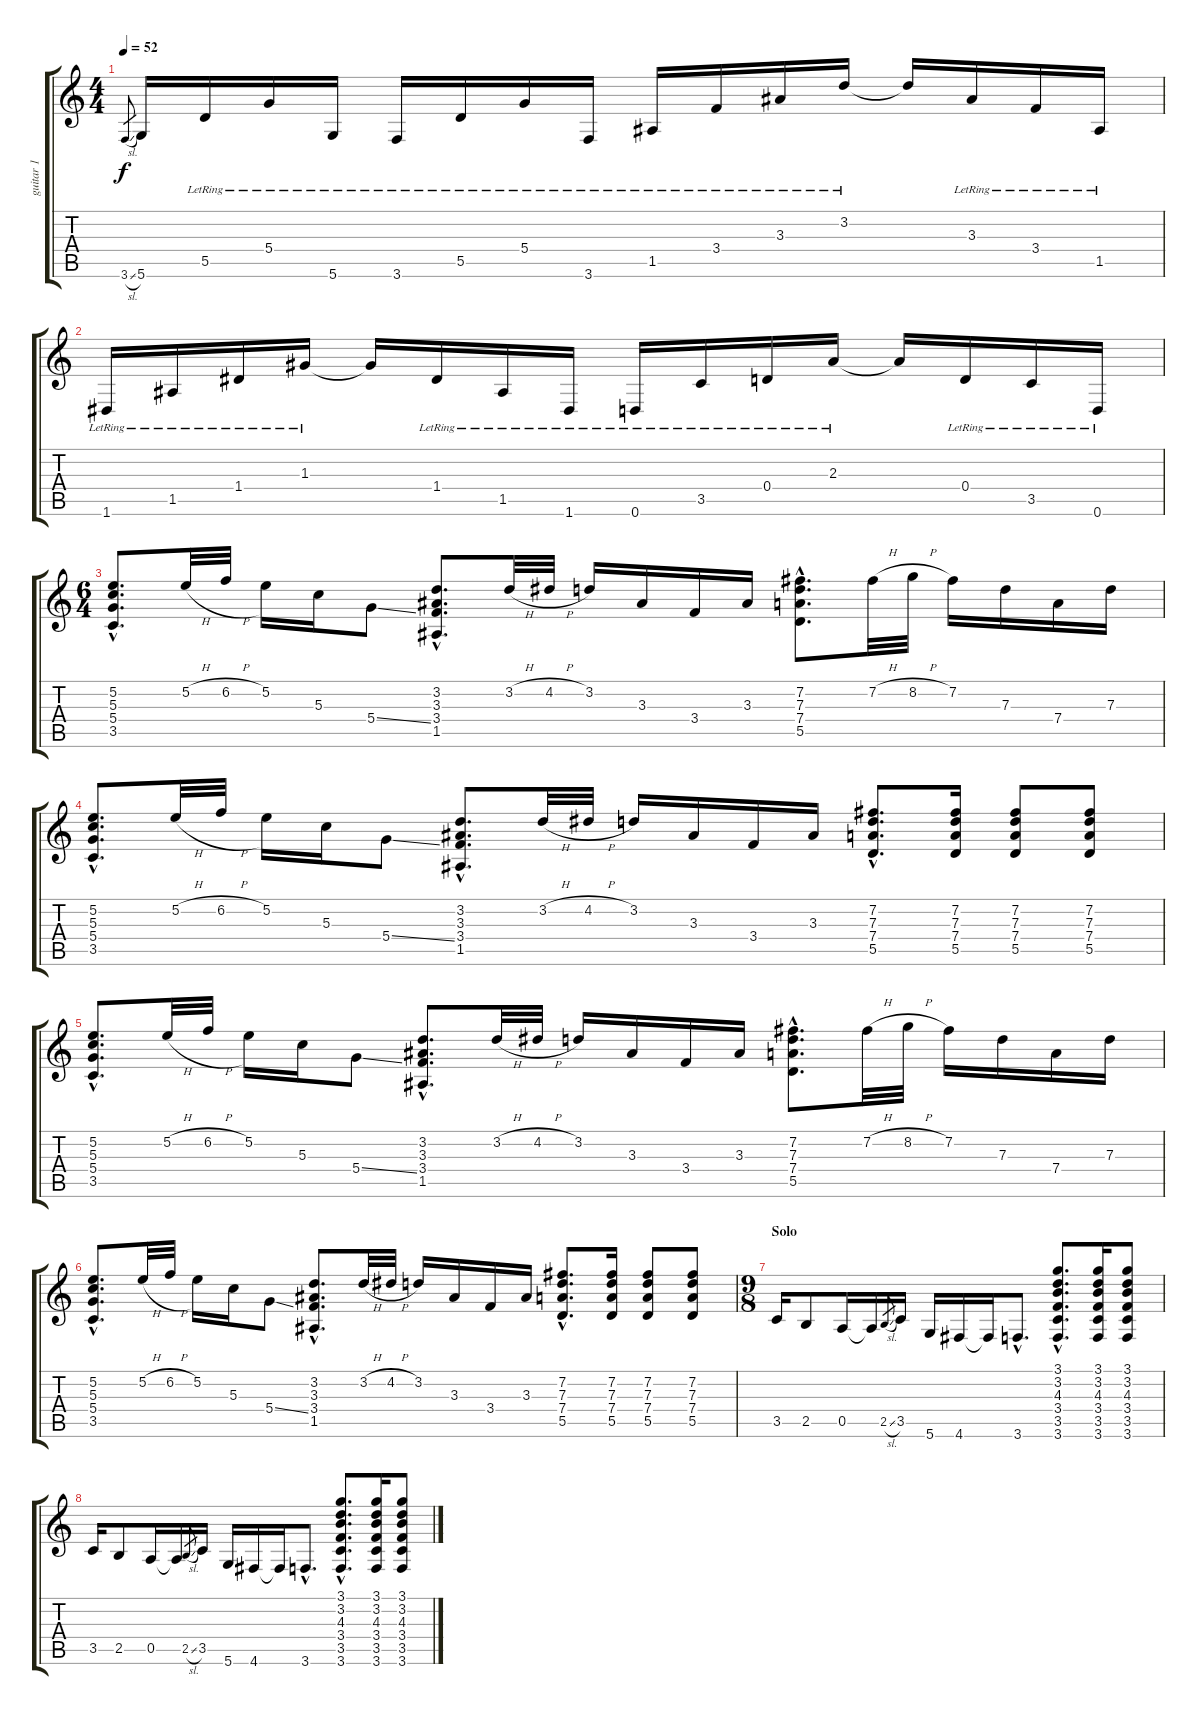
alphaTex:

\track ("guitar 1" "guitar 1") {instrument electricguitarclean}
\staff {score tabs}
\tuning (E4 B3 G3 D3 A2 D2) {hide}
\ts (4 4)
\tempo 52
\clef g2
\ks c
3.6{sl}.8{gr dy f} 5.6.16 5.5{lr}.16 5.4{lr}.16 5.6{lr}.16 3.6{lr}.16 5.5{lr}.16 5.4{lr}.16 3.6{lr}.16 1.5{lr}.16 3.4{lr}.16 3.3{lr}.16 3.2{lr}.16 3.2{t}.16 3.3{lr}.16 3.4{lr}.16 1.5{lr}.16 |
1.6{lr}.16 1.5{lr}.16 1.4{lr}.16 1.3{lr}.16 1.3{t}.16 1.4{lr}.16 1.5{lr}.16 1.6{lr}.16 0.6{lr}.16 3.5{lr}.16 0.4{lr}.16 2.3{lr}.16 2.3{t}.16 0.4{lr}.16 3.5{lr}.16 0.6{lr}.16 |
\ts (6 4)
(5.2{hac} 5.3{hac} 5.4{hac} 3.5{hac}).8{d} 5.2{h}.32 6.2{h}.32 5.2.16 5.3.16 5.4{ss}.8 (3.2{hac} 3.3{hac} 3.4{hac} 1.5{hac}).8{d} 3.2{h}.32 4.2{h}.32 3.2.16 3.3.16 3.4.16 3.3.16 (7.2{hac} 7.3{hac} 7.4{hac} 5.5{hac}).8{d} 7.2{h}.32 8.2{h}.32 7.2.16 7.3.16 7.4.16 7.3.16 |
(5.2{hac} 5.3{hac} 5.4{hac} 3.5{hac}).8{d} 5.2{h}.32 6.2{h}.32 5.2.16 5.3.16 5.4{ss}.8 (3.2{hac} 3.3{hac} 3.4{hac} 1.5{hac}).8{d} 3.2{h}.32 4.2{h}.32 3.2.16 3.3.16 3.4.16 3.3.16 (7.2{hac} 7.3{hac} 7.4{hac} 5.5{hac}).8{d} (7.2 7.3 7.4 5.5).16 (7.2 7.3 7.4 5.5).8 (7.2 7.3 7.4 5.5).8 |
(5.2{hac} 5.3{hac} 5.4{hac} 3.5{hac}).8{d} 5.2{h}.32 6.2{h}.32 5.2.16 5.3.16 5.4{ss}.8 (3.2{hac} 3.3{hac} 3.4{hac} 1.5{hac}).8{d} 3.2{h}.32 4.2{h}.32 3.2.16 3.3.16 3.4.16 3.3.16 (7.2{hac} 7.3{hac} 7.4{hac} 5.5{hac}).8{d} 7.2{h}.32 8.2{h}.32 7.2.16 7.3.16 7.4.16 7.3.16 |
(5.2{hac} 5.3{hac} 5.4{hac} 3.5{hac}).8{d} 5.2{h}.32 6.2{h}.32 5.2.16 5.3.16 5.4{ss}.8 (3.2{hac} 3.3{hac} 3.4{hac} 1.5{hac}).8{d} 3.2{h}.32 4.2{h}.32 3.2.16 3.3.16 3.4.16 3.3.16 (7.2{hac} 7.3{hac} 7.4{hac} 5.5{hac}).8{d} (7.2 7.3 7.4 5.5).16 (7.2 7.3 7.4 5.5).8 (7.2 7.3 7.4 5.5).8 |
\ts (9 8)
\section ("" "Solo")
3.5.16 2.5.8 0.5.16 0.5{t}.16 2.5{sl}.8{gr} 3.5.16 5.6.16 4.6.16 4.6{t}.16 3.6{hac}.8{d} (3.1{hac} 3.2{hac} 4.3{hac} 3.4{hac} 3.5{hac} 3.6{hac}).8{d} (3.1 3.2 4.3 3.4 3.5 3.6).16 (3.1 3.2 4.3 3.4 3.5 3.6).8 |
3.5.16 2.5.8 0.5.16 0.5{t}.16 2.5{sl}.8{gr} 3.5.16 5.6.16 4.6.16 4.6{t}.16 3.6{hac}.8{d} (3.1{hac} 3.2{hac} 4.3{hac} 3.4{hac} 3.5{hac} 3.6{hac}).8{d} (3.1 3.2 4.3 3.4 3.5 3.6).16 (3.1 3.2 4.3 3.4 3.5 3.6).8
